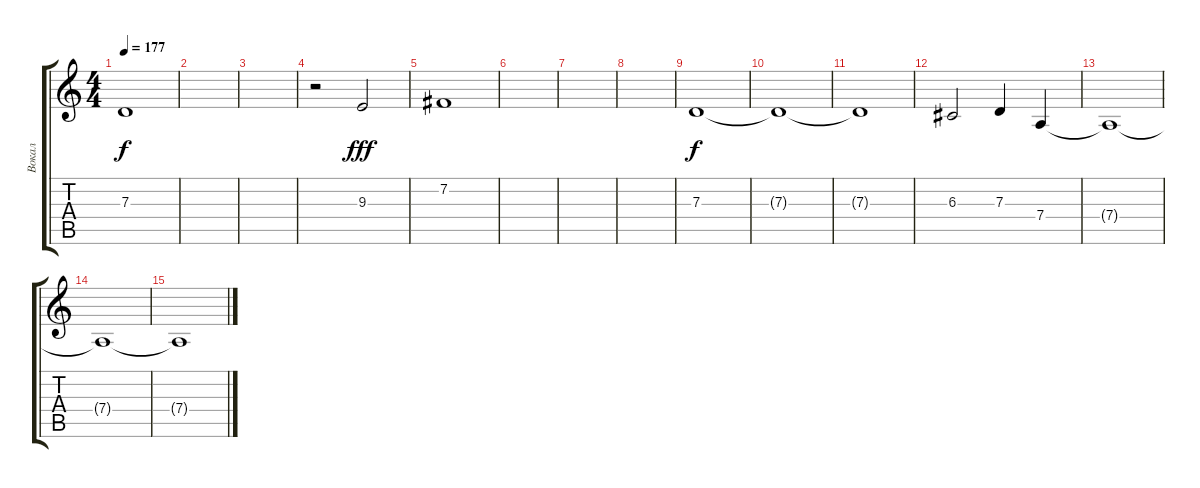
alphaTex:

\track ("Вокал" "Вокал") {instrument cello}
\staff {score tabs}
\tuning (E4 B3 G3 D3 A2 E2) {hide}
\ts (4 4)
\tempo 177
\clef g2
\ks c
7.3.1{dy f} |
|
|
r.2 9.3.2{dy fff} |
7.2.1 |
|
|
|
7.3.1{dy f} |
7.3{t}.1 |
7.3{t}.1 |
6.3.2 7.3.4 7.4.4 |
7.4{t}.1 |
7.4{t}.1 |
7.4{t}.1
